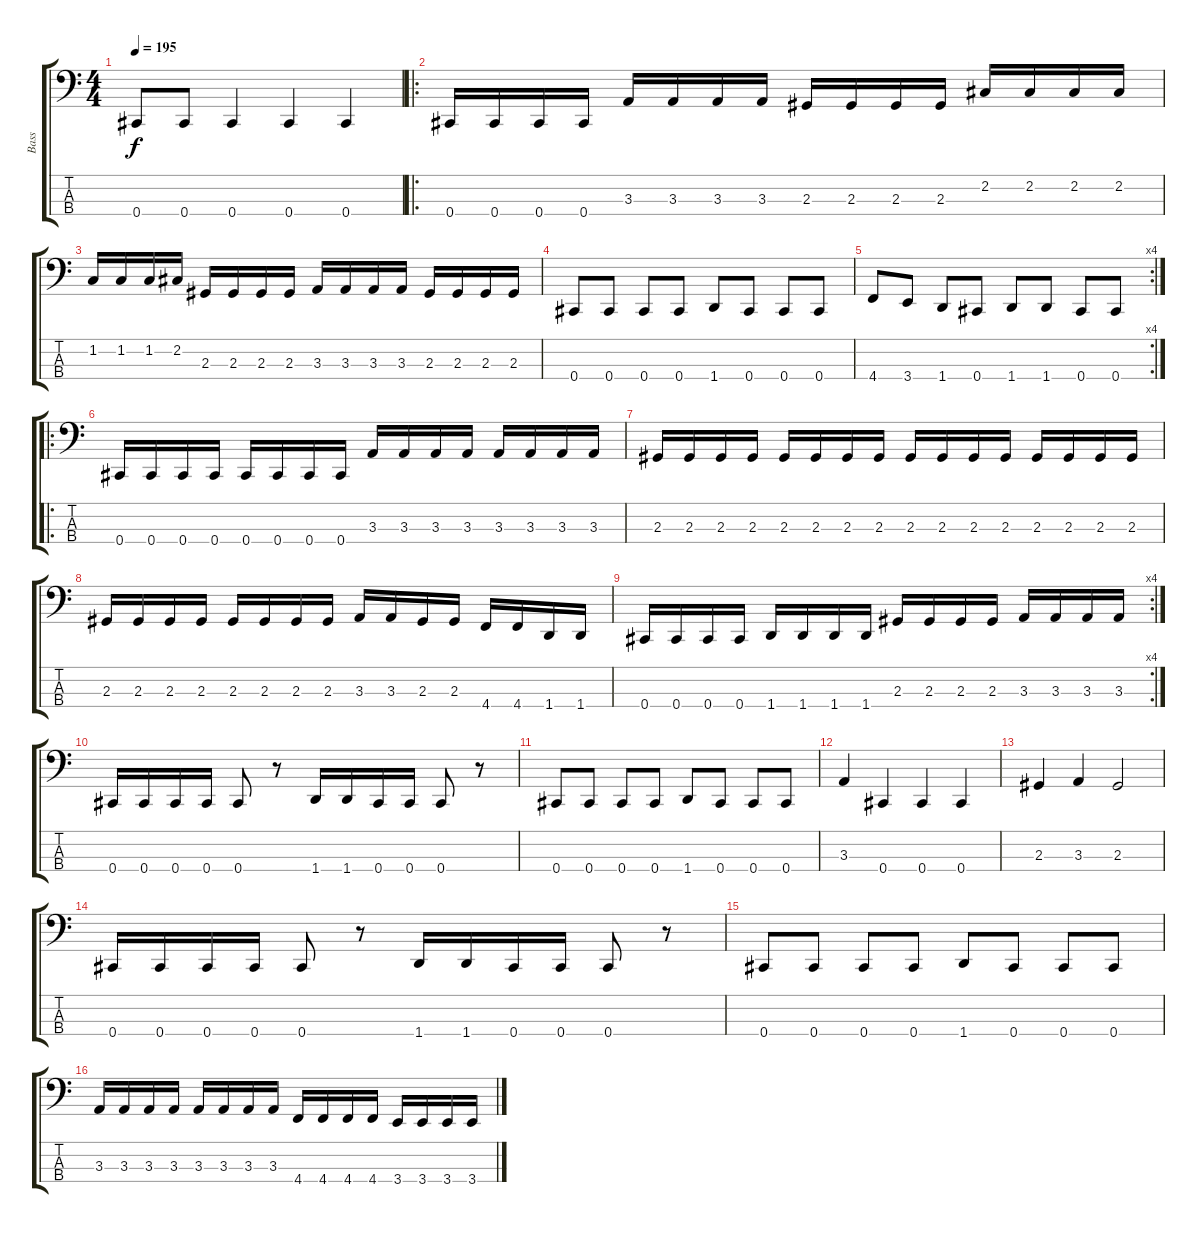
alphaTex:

\track ("Bass" "Bass") {instrument electricbassfinger}
\staff {score tabs}
\tuning (E2 B1 Gb1 Db1) {hide}
\ts (4 4)
\tempo 195
\clef f4
\ks c
0.4.8{dy f} 0.4.8 0.4.4 0.4.4 0.4.4 |
\ro
0.4.16 0.4.16 0.4.16 0.4.16 3.3.16 3.3.16 3.3.16 3.3.16 2.3.16 2.3.16 2.3.16 2.3.16 2.2.16 2.2.16 2.2.16 2.2.16 |
1.2.16 1.2.16 1.2.16 2.2.16 2.3.16 2.3.16 2.3.16 2.3.16 3.3.16 3.3.16 3.3.16 3.3.16 2.3.16 2.3.16 2.3.16 2.3.16 |
0.4.8 0.4.8 0.4.8 0.4.8 1.4.8 0.4.8 0.4.8 0.4.8 |
\rc 4
4.4.8 3.4.8 1.4.8 0.4.8 1.4.8 1.4.8 0.4.8 0.4.8 |
\ro
0.4.16 0.4.16 0.4.16 0.4.16 0.4.16 0.4.16 0.4.16 0.4.16 3.3.16 3.3.16 3.3.16 3.3.16 3.3.16 3.3.16 3.3.16 3.3.16 |
2.3.16 2.3.16 2.3.16 2.3.16 2.3.16 2.3.16 2.3.16 2.3.16 2.3.16 2.3.16 2.3.16 2.3.16 2.3.16 2.3.16 2.3.16 2.3.16 |
2.3.16 2.3.16 2.3.16 2.3.16 2.3.16 2.3.16 2.3.16 2.3.16 3.3.16 3.3.16 2.3.16 2.3.16 4.4.16 4.4.16 1.4.16 1.4.16 |
\rc 4
0.4.16 0.4.16 0.4.16 0.4.16 1.4.16 1.4.16 1.4.16 1.4.16 2.3.16 2.3.16 2.3.16 2.3.16 3.3.16 3.3.16 3.3.16 3.3.16 |
0.4.16 0.4.16 0.4.16 0.4.16 0.4.8 r.8 1.4.16 1.4.16 0.4.16 0.4.16 0.4.8 r.8 |
0.4.8 0.4.8 0.4.8 0.4.8 1.4.8 0.4.8 0.4.8 0.4.8 |
3.3.4 0.4.4 0.4.4 0.4.4 |
2.3.4 3.3.4 2.3.2 |
0.4.16 0.4.16 0.4.16 0.4.16 0.4.8 r.8 1.4.16 1.4.16 0.4.16 0.4.16 0.4.8 r.8 |
0.4.8 0.4.8 0.4.8 0.4.8 1.4.8 0.4.8 0.4.8 0.4.8 |
3.3.16 3.3.16 3.3.16 3.3.16 3.3.16 3.3.16 3.3.16 3.3.16 4.4.16 4.4.16 4.4.16 4.4.16 3.4.16 3.4.16 3.4.16 3.4.16
